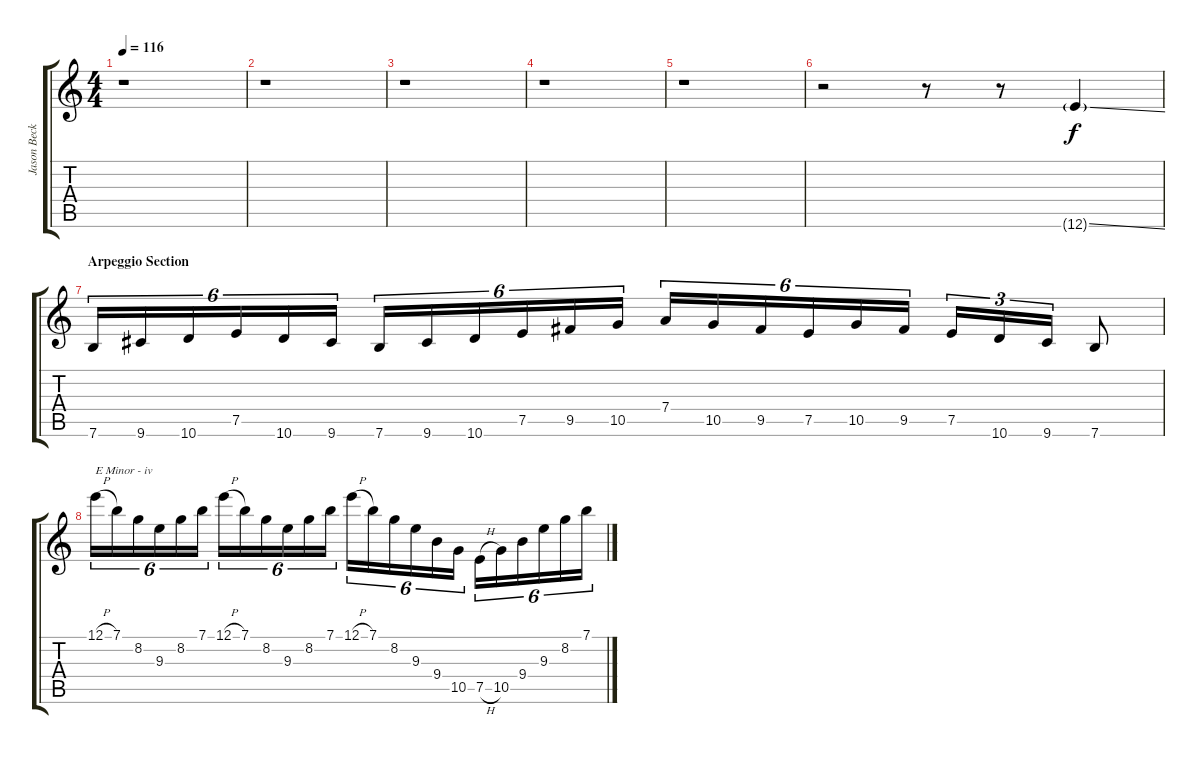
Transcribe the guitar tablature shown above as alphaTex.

\track ("Jason Becker - Lead" "Jason Beck") {instrument distortionguitar}
\staff {score tabs}
\tuning (E4 B3 G3 D3 A2 E2) {hide}
\ts (4 4)
\tempo 116
\clef g2
\ks c
r.1{dy f} |
r.1 |
r.1 |
r.1 |
r.1 |
r.2 r.8 r.8 12.6{ss g}.4 |
\section ("" "Arpeggio Section")
7.6.16{tu (6 4)} 9.6.16{tu (6 4)} 10.6.16{tu (6 4)} 7.5.16{tu (6 4)} 10.6.16{tu (6 4)} 9.6.16{tu (6 4)} 7.6.16{tu (6 4)} 9.6.16{tu (6 4)} 10.6.16{tu (6 4)} 7.5.16{tu (6 4)} 9.5.16{tu (6 4)} 10.5.16{tu (6 4)} 7.4.16{tu (6 4)} 10.5.16{tu (6 4)} 9.5.16{tu (6 4)} 7.5.16{tu (6 4)} 10.5.16{tu (6 4)} 9.5.16{tu (6 4)} 7.5.16{tu (3 2)} 10.6.16{tu (3 2)} 9.6.16{tu (3 2)} 7.6.8 |
12.1{h}.16{tu (6 4) txt "E Minor - iv"} 7.1.16{tu (6 4)} 8.2.16{tu (6 4)} 9.3.16{tu (6 4)} 8.2.16{tu (6 4)} 7.1.16{tu (6 4)} 12.1{h}.16{tu (6 4)} 7.1.16{tu (6 4)} 8.2.16{tu (6 4)} 9.3.16{tu (6 4)} 8.2.16{tu (6 4)} 7.1.16{tu (6 4)} 12.1{h}.16{tu (6 4)} 7.1.16{tu (6 4)} 8.2.16{tu (6 4)} 9.3.16{tu (6 4)} 9.4.16{tu (6 4)} 10.5.16{tu (6 4)} 7.5{h}.16{tu (6 4)} 10.5.16{tu (6 4)} 9.4.16{tu (6 4)} 9.3.16{tu (6 4)} 8.2.16{tu (6 4)} 7.1.16{tu (6 4)}
